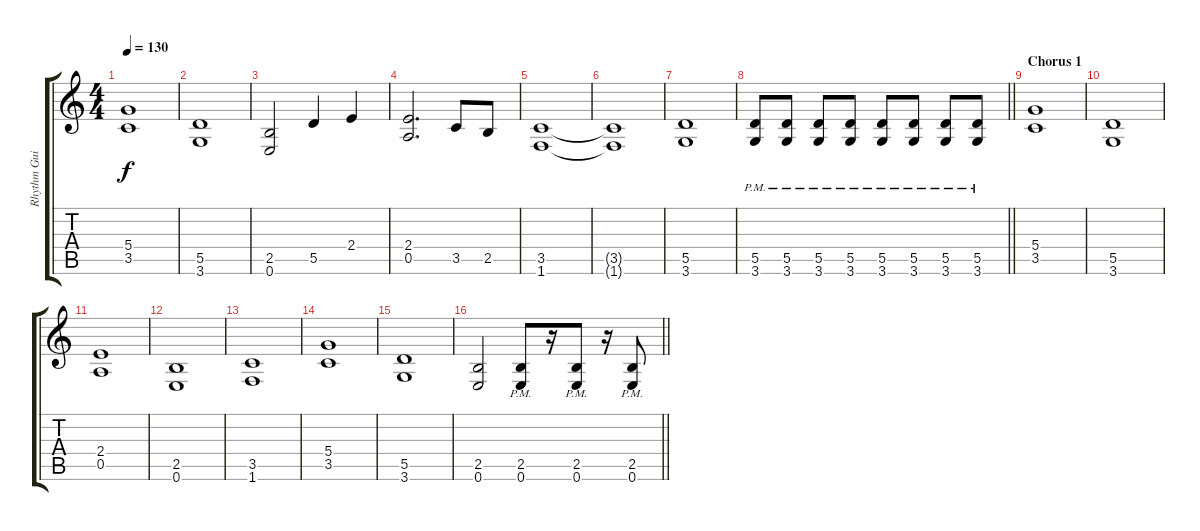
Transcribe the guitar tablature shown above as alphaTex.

\track ("Rhythm Guitar 1: Juha-Pekka Alanen" "Rhythm Gui") {instrument acousticguitarnylon}
\staff {score tabs}
\tuning (E4 B3 G3 D3 A2 E2) {hide}
\ts (4 4)
\tempo 130
\clef g2
\ks aminor
(5.4 3.5).1{dy f} |
(5.5 3.6).1 |
(2.5 0.6).2 5.5.4 2.4.4 |
(2.4 0.5).2{d} 3.5.8 2.5.8 |
(3.5 1.6).1 |
(3.5{t} 1.6{t}).1 |
(5.5 3.6).1 |
\barLineRight lightlight
(5.5{pm} 3.6{pm}).8 (5.5{pm} 3.6{pm}).8 (5.5{pm} 3.6{pm}).8 (5.5{pm} 3.6{pm}).8 (5.5{pm} 3.6{pm}).8 (5.5{pm} 3.6{pm}).8 (5.5{pm} 3.6{pm}).8 (5.5{pm} 3.6{pm}).8 |
\section ("" "Chorus 1")
(5.4 3.5).1 |
(5.5 3.6).1 |
(2.4 0.5).1 |
(2.5 0.6).1 |
(3.5 1.6).1 |
(5.4 3.5).1 |
(5.5 3.6).1 |
\barLineRight lightlight
(2.5 0.6).2 (2.5{pm} 0.6{pm}).8 r.16 (2.5{pm} 0.6{pm}).8 r.16 (2.5{pm} 0.6{pm}).8
